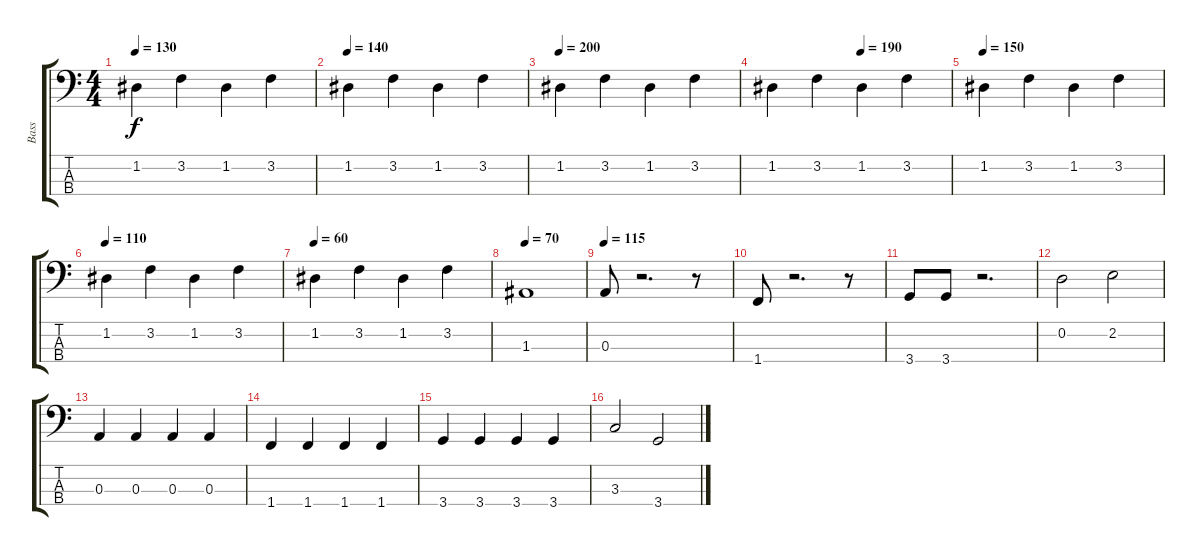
\track ("Bass" "Bass") {instrument electricbasspick}
\staff {score tabs}
\tuning (G2 D2 A1 E1) {hide}
\ts (4 4)
\tempo 130
\clef f4
\ks c
1.2.4{dy f} 3.2.4 1.2.4 3.2.4 |
\tempo 140
1.2.4 3.2.4 1.2.4 3.2.4 |
\tempo 200
1.2.4 3.2.4 1.2.4 3.2.4 |
\tempo (70 0.5)
\tempo (190 0.5)
1.2.4 3.2.4 1.2.4 3.2.4 |
\tempo 150
1.2.4 3.2.4 1.2.4 3.2.4 |
\tempo 110
1.2.4 3.2.4 1.2.4 3.2.4 |
\tempo 60
1.2.4 3.2.4 1.2.4 3.2.4 |
\tempo 70
1.3.1 |
\tempo 115
0.3.8 r.2{d} r.8 |
1.4.8 r.2{d} r.8 |
3.4.8 3.4.8 r.2{d} |
0.2.2 2.2.2 |
0.3.4 0.3.4 0.3.4 0.3.4 |
1.4.4 1.4.4 1.4.4 1.4.4 |
3.4.4 3.4.4 3.4.4 3.4.4 |
3.3.2 3.4.2
